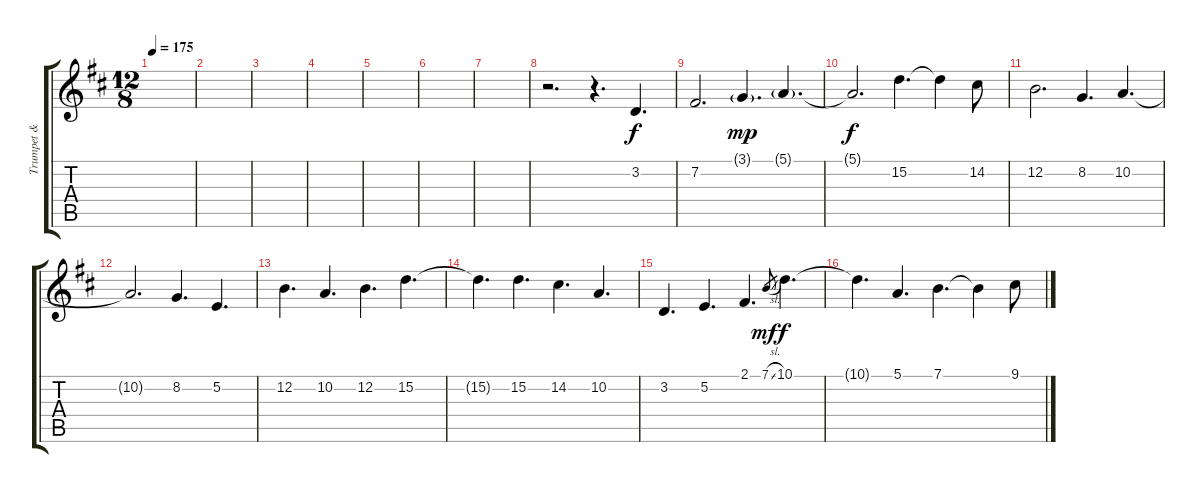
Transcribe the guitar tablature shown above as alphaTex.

\track ("Trumpet & Whistle" "Trumpet & ") {instrument trombone}
\staff {score tabs}
\tuning (E4 B3 G3 D3 A2 E2) {hide}
\ts (12 8)
\tempo 175
\clef g2
\ks d
|
|
|
|
|
|
|
r.2{d} r.4{d} 3.2.4{d} |
7.2.2{d} 3.1{g}.4{d dy mp} 5.1{g}.4{d} |
5.1{t}.2{d dy f} 15.2.4{d} 15.2{t}.4 14.2.8 |
12.2.2{d} 8.2.4{d} 10.2.4{d} |
10.2{t}.2{d} 8.2.4{d} 5.2.4{d} |
12.2.4{d} 10.2.4{d} 12.2.4{d} 15.2.4{d} |
15.2{t}.4{d} 15.2.4{d} 14.2.4{d} 10.2.4{d} |
3.2.4{d} 5.2.4{d} 2.1.4{d} 7.1{sl}.8{gr dy mf} 10.1.4{d dy f} |
10.1{t}.4{d} 5.1.4{d} 7.1.4{d} 7.1{t}.4 9.1.8
